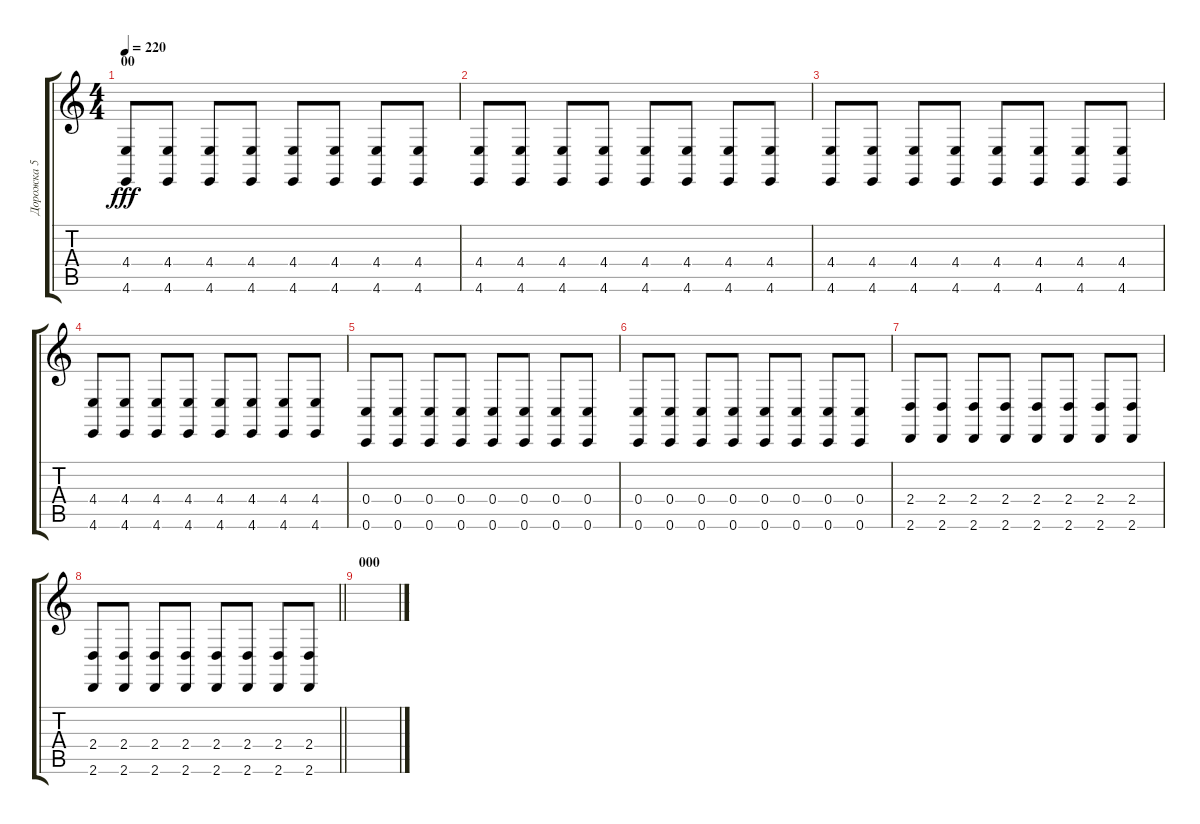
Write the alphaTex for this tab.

\track ("Дорожка 5" "Дорожка 5") {instrument synthdrum}
\staff {score tabs}
\tuning (D4 A3 F3 C3 G2 C2) {hide}
\ts (4 4)
\section ("" "00")
\tempo 220
\clef g2
\ks c
(4.4 4.6).8{dy fff} (4.4 4.6).8 (4.4 4.6).8 (4.4 4.6).8 (4.4 4.6).8 (4.4 4.6).8 (4.4 4.6).8 (4.4 4.6).8 |
(4.4 4.6).8 (4.4 4.6).8 (4.4 4.6).8 (4.4 4.6).8 (4.4 4.6).8 (4.4 4.6).8 (4.4 4.6).8 (4.4 4.6).8 |
(4.4 4.6).8 (4.4 4.6).8 (4.4 4.6).8 (4.4 4.6).8 (4.4 4.6).8 (4.4 4.6).8 (4.4 4.6).8 (4.4 4.6).8 |
(4.4 4.6).8 (4.4 4.6).8 (4.4 4.6).8 (4.4 4.6).8 (4.4 4.6).8 (4.4 4.6).8 (4.4 4.6).8 (4.4 4.6).8 |
(0.4 0.6).8 (0.4 0.6).8 (0.4 0.6).8 (0.4 0.6).8 (0.4 0.6).8 (0.4 0.6).8 (0.4 0.6).8 (0.4 0.6).8 |
(0.4 0.6).8 (0.4 0.6).8 (0.4 0.6).8 (0.4 0.6).8 (0.4 0.6).8 (0.4 0.6).8 (0.4 0.6).8 (0.4 0.6).8 |
(2.4 2.6).8 (2.4 2.6).8 (2.4 2.6).8 (2.4 2.6).8 (2.4 2.6).8 (2.4 2.6).8 (2.4 2.6).8 (2.4 2.6).8 |
\barLineRight lightlight
(2.4 2.6).8 (2.4 2.6).8 (2.4 2.6).8 (2.4 2.6).8 (2.4 2.6).8 (2.4 2.6).8 (2.4 2.6).8 (2.4 2.6).8 |
\section ("" "000")
